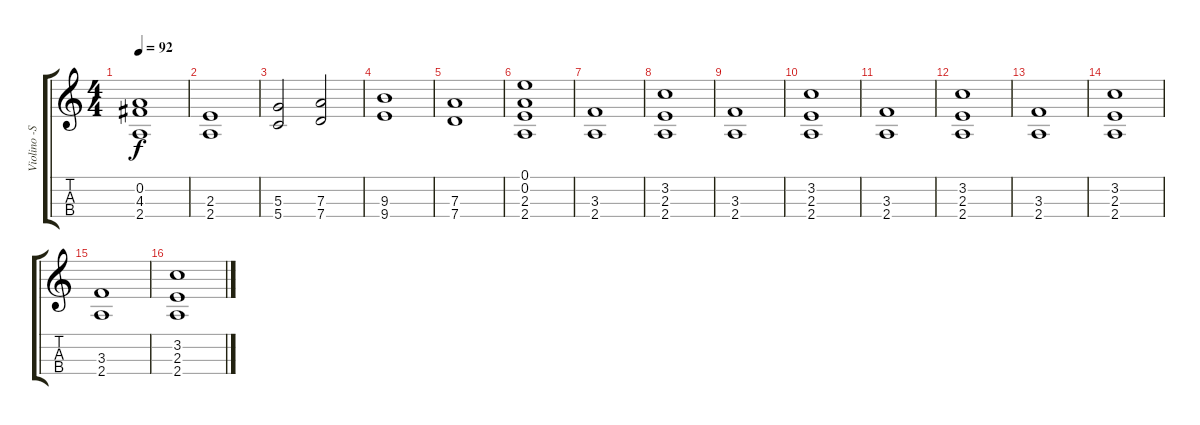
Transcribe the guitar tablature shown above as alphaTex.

\track ("Violino -Strings" "Violino -S") {instrument stringensemble1}
\staff {score tabs}
\tuning (E5 A4 D4 G3) {hide}
\ts (4 4)
\tempo 92
\clef g2
\ks c
(0.2 4.3 2.4).1{dy f} |
(2.3 2.4).1 |
(5.3 5.4).2 (7.3 7.4).2 |
(9.3 9.4).1 |
(7.3 7.4).1 |
(0.1 0.2 2.3 2.4).1 |
(3.3 2.4).1 |
(3.2 2.3 2.4).1 |
(3.3 2.4).1 |
(3.2 2.3 2.4).1 |
(3.3 2.4).1 |
(3.2 2.3 2.4).1 |
(3.3 2.4).1 |
(3.2 2.3 2.4).1 |
(3.3 2.4).1 |
(3.2 2.3 2.4).1
